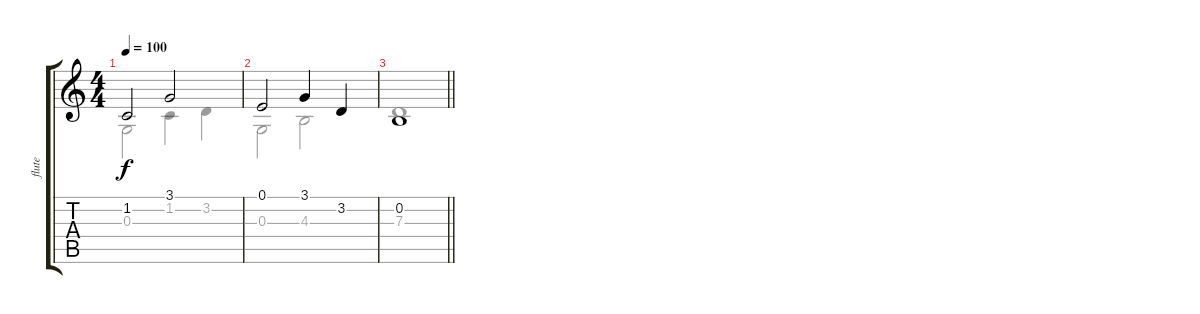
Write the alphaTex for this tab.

\track ("flute" "flute") {instrument flute}
\staff {score tabs}
\tuning (E4 B3 G3 D3 A2 E2) {hide}
\voice
\ts (4 4)
\tempo 100
\clef g2
\ks c
1.2.2{dy f} 3.1.2 |
0.1.2 3.1.4 3.2.4 |
\barLineRight lightlight
0.2.1 |
|
|
|
|
|
|
|
|
|
|
|
|
\voice
\clef g2
\ottava regular
\simile none
\ks c
0.3.2{dy f} 1.2.4 3.2.4 |
0.3.2 4.3.2 |
\barLineRight lightlight
7.3.1 |
|
|
|
|
|
|
|
|
|
|
|
|
